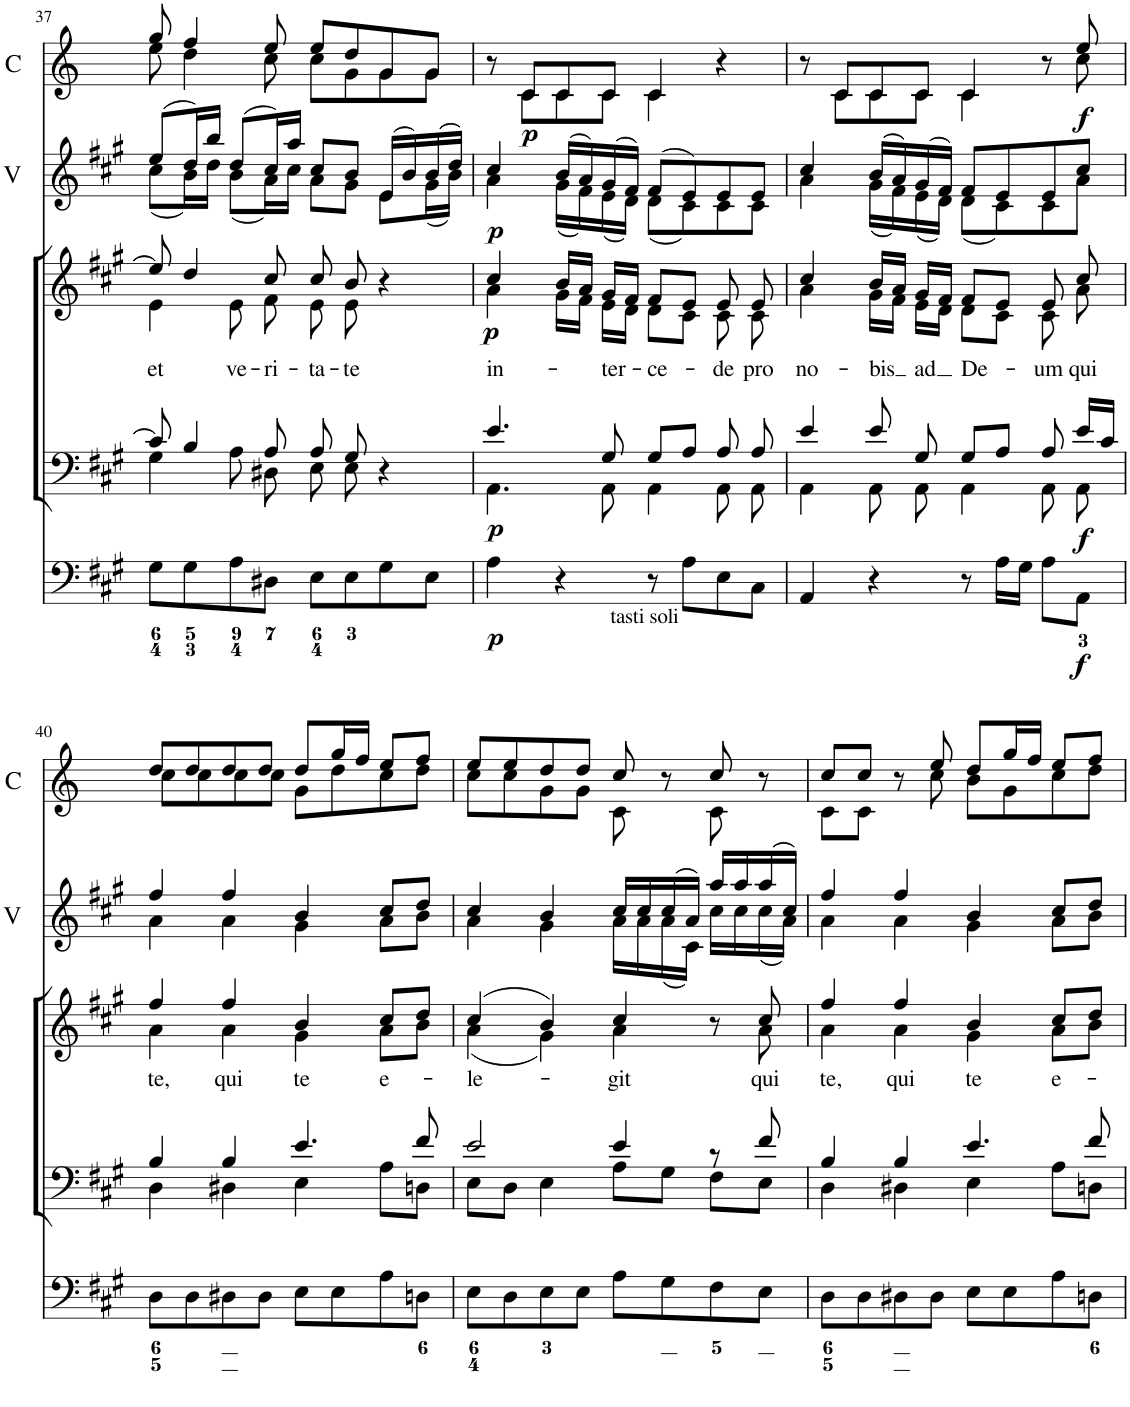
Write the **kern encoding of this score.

**kern	**dynam	**kern	**dynam	**kern	**dynam	**kern	**dynam	**kern	**text	**dynam	**kern	**dynam	**kern	**dynam
*part7	*part7	*part6	*part6	*part5	*part5	*part4	*part4	*part3	*part3	*part3	*part2	*part2	*part1	*part1
*staff7	*staff7	*staff6	*staff6	*staff5	*staff5	*staff4	*staff4	*staff3	*staff3	*staff3	*staff2	*staff2	*staff1	*staff1
*I"Violin	*	*I"Violin	*	*I"Organ	*	*I"Voice	*	*I"Voice	*	*	*I"2 Violini	*	*I"2 Corni in A	*
*I'Vln	*	*I'Vln	*	*	*	*	*	*	*	*	*I'V	*	*I'C	*
!!LO:PB:g=z
*clefG2	*	*clefG2	*	*clefF4	*	*clefF4	*	*clefG2	*	*	*clefG2	*	*clefG2	*
*	*	*	*	*	*	*	*	*	*	*	*	*	*Trd2c3	*
*k[f#c#g#]	*	*k[f#c#g#]	*	*k[f#c#g#]	*	*k[f#c#g#]	*	*k[f#c#g#]	*	*	*k[f#c#g#]	*	*k[]	*
*M4/4	*	*M4/4	*	*M4/4	*	*M4/4	*	*M4/4	*	*	*M4/4	*	*M4/4	*
*met(c)	*	*met(c)	*	*met(c)	*	*met(c)	*	*met(c)	*	*	*met(c)	*	*met(c)	*
=37	=37	=37	=37	=37	=37	=37	=37	=37	=37	=37	=37	=37	=37	=37
*	*	*	*	*	*	*^	*	*^	*	*	*	*	*	*
!	!	!	!	!	!	!	!	!	!	!	!LO:LY:b	!	!	!	!	!
*	*	*	*	*	*	*	*	*	*	*	*	*	*^	*	*^	*
(8cc#\L	.	(8ee\L	.	8G#\L	.	8c#/]	4G#\	.	8ee/]	4e\	et	.	(8ee/L	(8cc#\L	.	8gg/	8ee\	.
16b\L)	.	16dd\L)	.	8G#\	.	4B/	.	.	4dd/	.	.	.	16dd/L)	16b\L)	.	4ff/	4dd\	.
16dd\JJ	.	16bb\JJ	.	.	.	.	.	.	.	.	.	.	16bb/JJ	16dd\JJ	.	.	.	.
!	!	!	!	!	!	!	!	!	!	!	!LO:LY:b	!	!	!	!	!	!	!
(8b\L	.	(8dd\L	.	8A\	.	.	8A\	.	.	8e\	ve-	.	(8dd/L	(8b\L	.	.	.	.
!	!	!	!	!	!	!	!	!	!	!	!LO:LY:b	!	!	!	!	!	!	!
16a\L)	.	16cc#\L)	.	8D#X\J	.	8A/	8D#X\	.	8cc#/	8f#\	-ri-	.	16cc#/L)	16a\L)	.	8ee/	8cc\	.
16cc#\JJ	.	16aa\JJ	.	.	.	.	.	.	.	.	.	.	16aa/JJ	16cc#\JJ	.	.	.	.
!	!	!	!	!	!	!	!	!	!	!	!LO:LY:b	!	!	!	!	!	!	!
8a/L	.	8cc#\L	.	8E\L	.	8A/	8E\	.	8cc#/	8e\	-ta-	.	8cc#/L	8a\L	.	8ee/L	8cc\L	.
!	!	!	!	!	!	!	!	!	!	!	!LO:LY:b	!	!	!	!	!	!	!
8g#/J	.	8b\J	.	8E\	.	8G#/	8E\	.	8b/	8e\	-te	.	8b/J	8g#\J	.	8dd/	8g\	.
8e/L	.	(16e/LL	.	8G#\	.	4r	4ryy	.	4r	4ryy	.	.	(16e/LL	8e\L	.	8g/	8g\	.
.	.	16b/J)	.	.	.	.	.	.	.	.	.	.	16b/)	.	.	.	.	.
(16g#/L	.	(16b/L	.	8E\J	.	.	.	.	.	.	.	.	(16b/	(16g#\L	.	8g/J	8g\J	.
16b/JJ)	.	16dd/JJ)	.	.	.	.	.	.	.	.	.	.	16dd/JJ)	16b\JJ)	.	.	.	.
=38	=38	=38	=38	=38	=38	=38	=38	=38	=38	=38	=38	=38	=38	=38	=38	=38	=38	=38
!	!LO:DY:b	!	!LO:DY:b	!	!LO:DY:b	!	!	!LO:DY:b	!	!	!LO:LY:b	!LO:DY:b	!	!	!LO:DY:b	!	!	!
4a	p	4cc#	p	4A\	p	4.e/	4.AA\	p	4cc#/	4a\	in-	p	4cc#/	4a\	p	8r	8ryy	.
!	!	!	!	!	!	!	!	!	!	!	!	!	!	!	!	!	!	!LO:DY:b
.	.	.	.	.	.	.	.	.	.	.	.	.	.	.	.	8c/L	8c\L	p
(16g#/LL	.	(16b/LL	.	4r	.	.	.	.	16b/LL	16g#\LL	.	.	(16b/LL	(16g#\LL	.	8c/	8c\	.
16f#/J)	.	16a/J)	.	.	.	.	.	.	16a/JJ	16f#\JJ	.	.	16a/)	16f#\)	.	.	.	.
!	!	!	!	!	!	!	!	!	!	!	!LO:LY:b	!	!	!	!	!	!	!
(16e/L	.	(16g#/L	.	.	.	8G#/	8AA\	.	16g#/LL	16e\LL	-ter-	.	(16g#/	(16e\	.	8c/J	8c\J	.
16d/JJ)	.	16f#/JJ)	.	.	.	.	.	.	16f#/JJ	16d\JJ	.	.	16f#/JJ)	16d\JJ)	.	.	.	.
!	!	!	!	!	!	!	!	!	!	!	!LO:LY:b	!	!	!	!	!	!	!
(8d/L	.	(8f#/L	.	8r	.	8G#/L	4AA\	.	8f#/L	8d\L	-ce-	.	(8f#/L	(8d\L	.	4c/	4c\	.
!	!	!	!	!LO:TX:b:t=tasti soli	!	!	!	!	!	!	!	!	!	!	!	!	!	!
8c#/J)	.	8e/J)	.	8A\L	.	8A/J	.	.	8e/J	8c#\J	.	.	8e/)	8c#\)	.	.	.	.
!	!	!	!	!	!	!	!	!	!	!	!LO:LY:b	!	!	!	!	!	!	!
8c#/L	.	8e/L	.	8E\	.	8A/	8AA\	.	8e/	8c#\	-de	.	8e/	8c#\	.	4r	4ryy	.
!	!	!	!	!	!	!	!	!	!	!	!LO:LY:b	!	!	!	!	!	!	!
8c#/J	.	8e/J	.	8C#\J	.	8A/	8AA\	.	8e/	8c#\	pro	.	8e/J	8c#\J	.	.	.	.
=39	=39	=39	=39	=39	=39	=39	=39	=39	=39	=39	=39	=39	=39	=39	=39	=39	=39	=39
!	!	!	!	!	!	!	!	!	!	!	!LO:LY:b	!	!	!	!	!	!	!
4a	.	4cc#	.	4AA/	.	4e/	4AA\	.	4cc#/	4a\	no-	.	4cc#/	4a\	.	8r	8ryy	.
.	.	.	.	.	.	.	.	.	.	.	.	.	.	.	.	8c/L	8c\L	.
!	!	!	!	!	!	!	!	!	!	!	!LO:LY:b	!	!	!	!	!	!	!
(16g#/LL	.	(16b/LL	.	4r	.	8e/	8AA\	.	16b/LL	16g#\LL	-bis	.	(16b/LL	(16g#\LL	.	8c/	8c\	.
16f#/J)	.	16a/J)	.	.	.	.	.	.	16a/JJ	16f#\JJ	.	.	16a/)	16f#\)	.	.	.	.
!	!	!	!	!	!	!	!	!	!	!	!LO:LY:b	!	!	!	!	!	!	!
(16e/L	.	(16g#/L	.	.	.	8G#/	8AA\	.	16g#/LL	16e\LL	ad	.	(16g#/	(16e\	.	8c/J	8c\J	.
16d/JJ)	.	16f#/JJ)	.	.	.	.	.	.	16f#/JJ	16d\JJ	.	.	16f#/JJ)	16d\JJ)	.	.	.	.
!	!	!	!	!	!	!	!	!	!	!	!LO:LY:b	!	!	!	!	!	!	!
(8d/L	.	(8f#/L	.	8r	.	8G#/L	4AA\	.	8f#/L	8d\L	De-	.	8f#/L	(8d\L	.	4c/	4c\	.
8c#/J)	.	8e/J)	.	16A\LL	.	8A/J	.	.	8e/J	8c#\J	.	.	8e/	8c#\)	.	.	.	.
.	.	.	.	16G#\JJ	.	.	.	.	.	.	.	.	.	.	.	.	.	.
!	!	!	!	!	!	!	!	!	!	!	!LO:LY:b	!	!	!	!	!	!	!
8c#/L	.	8e/L	.	8A\L	.	8A/	8AA\	.	8e/	8c#\	-um	.	8e/	8c#\	.	8r	8ryy	.
!	!LO:DY:b	!	!LO:DY:b	!	!LO:DY:b	!	!	!LO:DY:b	!	!	!LO:LY:b	!	!	!	!	!	!	!LO:DY:b
8a/J	f	8cc#/J	f	8AA\J	f	16e/LL	8AA\	f	8cc#/	8a\	qui	.	8cc#/J	8a\J	.	8ee/	8cc\	f
.	.	.	.	.	.	16c#/JJ	.	.	.	.	.	.	.	.	.	.	.	.
!!LO:LB:g=z	!!
=40	=40	=40	=40	=40	=40	=40	=40	=40	=40	=40	=40	=40	=40	=40	=40	=40	=40	=40
!	!	!	!	!	!	!	!	!	!	!	!LO:LY:b	!	!	!	!	!	!	!
4a	.	4ff#	.	8D\L	.	4B/	4D\	.	4ff#/	4a\	te,	.	4ff#/	4a\	.	8dd/L	8cc\L	.
.	.	.	.	8D\	.	.	.	.	.	.	.	.	.	.	.	8dd/	8cc\	.
!	!	!	!	!	!	!	!	!	!	!	!LO:LY:b	!	!	!	!	!	!	!
4a	.	4ff#	.	8D#X\	.	4B/	4D#X\	.	4ff#/	4a\	qui	.	4ff#/	4a\	.	8dd/	8cc\	.
.	.	.	.	8D#\J	.	.	.	.	.	.	.	.	.	.	.	8dd/J	8cc\J	.
!	!	!	!	!	!	!	!	!	!	!	!LO:LY:b	!	!	!	!	!	!	!
4g#	.	4b	.	8E\L	.	4.e/	4E\	.	4b/	4g#\	te	.	4b/	4g#\	.	8dd/L	8g\L	.
.	.	.	.	8E\	.	.	.	.	.	.	.	.	.	.	.	16gg/L	8dd\	.
.	.	.	.	.	.	.	.	.	.	.	.	.	.	.	.	16ff/JJ	.	.
!	!	!	!	!	!	!	!	!	!	!	!LO:LY:b	!	!	!	!	!	!	!
8a/L	.	8cc#\L	.	8A\	.	.	8A\L	.	8cc#/L	8a\L	e-	.	8cc#/L	8a\L	.	8ee/L	8cc\	.
8b/J	.	8dd\J	.	8Dn\J	.	8f#/	8Dn\J	.	8dd/J	8b\J	.	.	8dd/J	8b\J	.	8ff/J	8dd\J	.
=41	=41	=41	=41	=41	=41	=41	=41	=41	=41	=41	=41	=41	=41	=41	=41	=41	=41	=41
!	!	!	!	!	!	!	!	!	!	!	!LO:LY:b	!	!	!	!	!	!	!
4a	.	4cc#	.	8E\L	.	2e/	8E\L	.	(4cc#/	(4a\	-le-	.	4cc#/	4a\	.	8ee/L	8cc\L	.
.	.	.	.	8D\	.	.	8D\J	.	.	.	.	.	.	.	.	8ee/	8cc\	.
4g#	.	4b	.	8E\	.	.	4E\	.	4b/)	4g#\)	.	.	4b/	4g#\	.	8dd/	8g\	.
.	.	.	.	8E\J	.	.	.	.	.	.	.	.	.	.	.	8dd/J	8g\J	.
!	!	!	!	!	!	!	!	!	!	!	!LO:LY:b	!	!	!	!	!	!	!
16a/LL	.	16cc#\LL	.	8A\L	.	4e/	8A\L	.	4cc#/	4a\	-git	.	16cc#/LL	16a\LL	.	8cc/	8c\	.
16a/J	.	16cc#\J	.	.	.	.	.	.	.	.	.	.	16cc#/	16a\	.	.	.	.
(16a/L	.	(16cc#\L	.	8G#\	.	.	8G#\J	.	.	.	.	.	(16cc#/	(16a\	.	8r	8ryy	.
16c#/JJ)	.	16a\JJ)	.	.	.	.	.	.	.	.	.	.	16a/JJ)	16c#\JJ)	.	.	.	.
16cc#\LL	.	16aa\LL	.	8F#\	.	8r	8F#\L	.	8r	8ryy	.	.	16aa/LL	16cc#\LL	.	8cc/	8c\	.
16cc#\J	.	16aa\J	.	.	.	.	.	.	.	.	.	.	16aa/	16cc#\	.	.	.	.
!	!	!	!	!	!	!	!	!	!	!	!LO:LY:b	!	!	!	!	!	!	!
(16cc#\L	.	(16aa\L	.	8E\J	.	8f#/	8E\J	.	8cc#/	8a\	qui	.	(16aa/	(16cc#\	.	8r	8ryy	.
16a\JJ)	.	16cc#\JJ)	.	.	.	.	.	.	.	.	.	.	16cc#/JJ)	16a\JJ)	.	.	.	.
=42	=42	=42	=42	=42	=42	=42	=42	=42	=42	=42	=42	=42	=42	=42	=42	=42	=42	=42
!	!	!	!	!	!	!	!	!	!	!	!LO:LY:b	!	!	!	!	!	!	!
4a	.	4ff#	.	8D\L	.	4B/	4D\	.	4ff#/	4a\	te,	.	4ff#/	4a\	.	8cc/L	8c\L	.
.	.	.	.	8D\	.	.	.	.	.	.	.	.	.	.	.	8cc/J	8c\J	.
!	!	!	!	!	!	!	!	!	!	!	!LO:LY:b	!	!	!	!	!	!	!
4a	.	4ff#	.	8D#X\	.	4B/	4D#X\	.	4ff#/	4a\	qui	.	4ff#/	4a\	.	8r	8ryy	.
.	.	.	.	8D#\J	.	.	.	.	.	.	.	.	.	.	.	8ee/	8cc\	.
!	!	!	!	!	!	!	!	!	!	!	!LO:LY:b	!	!	!	!	!	!	!
4g#	.	4b	.	8E\L	.	4.e/	4E\	.	4b/	4g#\	te	.	4b/	4g#\	.	8dd/L	8b\L	.
.	.	.	.	8E\	.	.	.	.	.	.	.	.	.	.	.	16gg/L	8g\	.
.	.	.	.	.	.	.	.	.	.	.	.	.	.	.	.	16ff/JJ	.	.
!	!	!	!	!	!	!	!	!	!	!	!LO:LY:b	!	!	!	!	!	!	!
8a/L	.	8cc#\L	.	8A\	.	.	8A\L	.	8cc#/L	8a\L	e-	.	8cc#/L	8a\L	.	8ee/L	8cc\	.
8b/J	.	8dd\J	.	8Dn\J	.	8f#/	8Dn\J	.	8dd/J	8b\J	.	.	8dd/J	8b\J	.	8ff/J	8dd\J	.
*	*	*	*	*	*	*v	*v	*	*	*	*	*	*v	*v	*	*v	*v	*
*	*	*	*	*	*	*	*	*v	*v	*	*	*	*	*	*
=	=	=	=	=	=	=	=	=	=	=	=	=	=	=
*-	*-	*-	*-	*-	*-	*-	*-	*-	*-	*-	*-	*-	*-	*-
